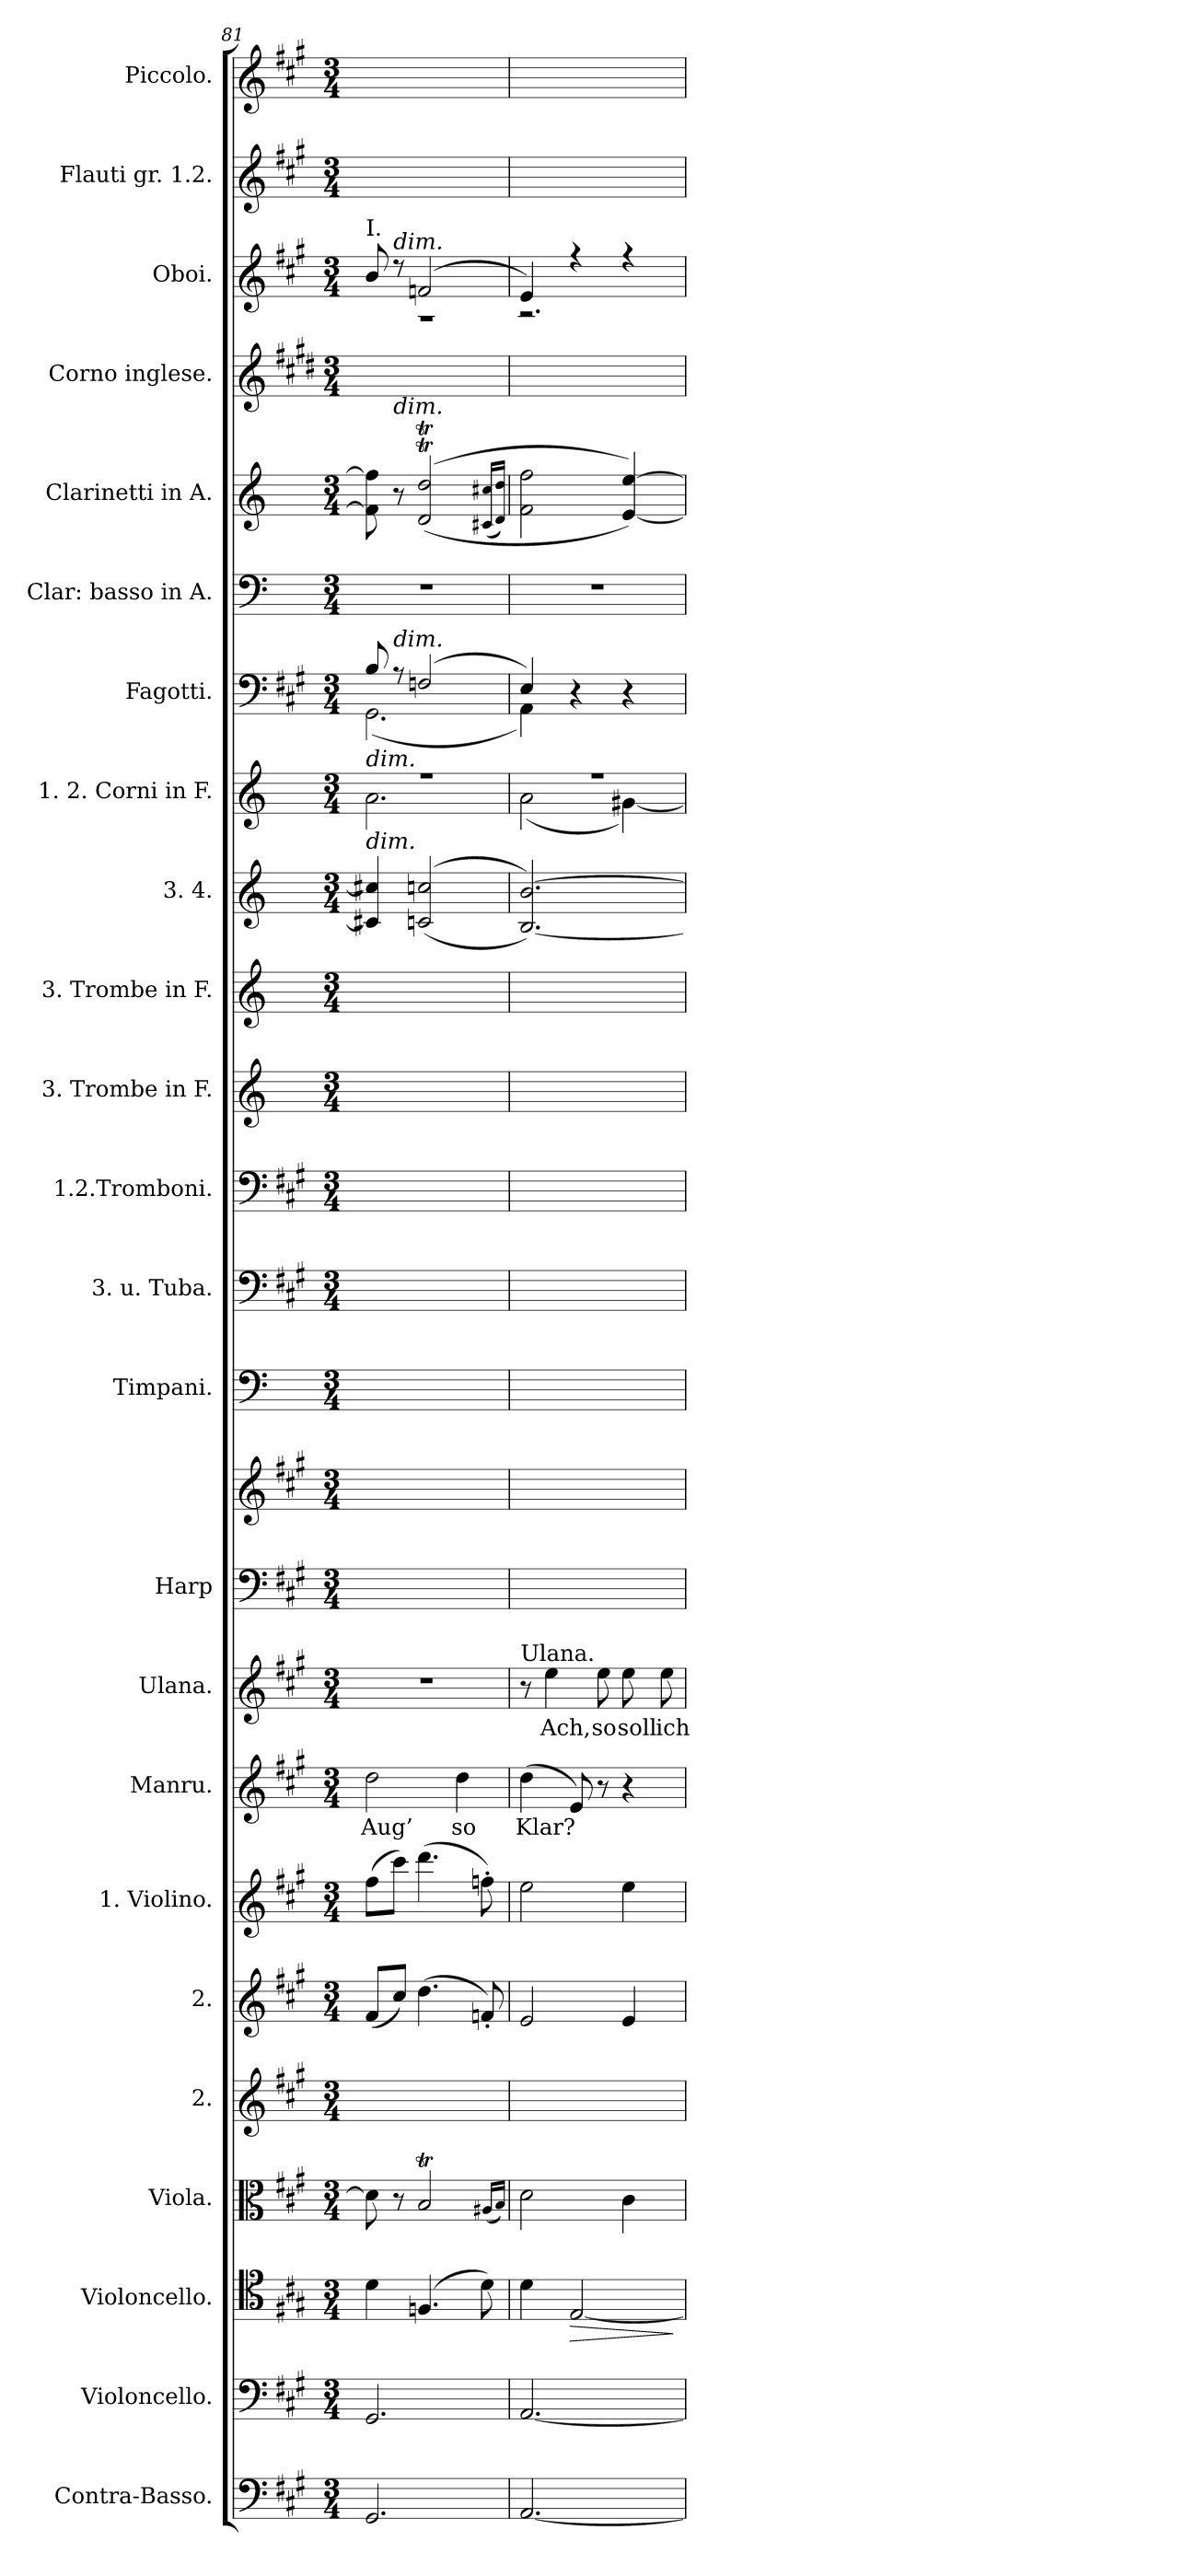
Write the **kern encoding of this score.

**kern	**kern	**kern	**dynam	**kern	**kern	**kern	**kern	**kern	**text	**kern	**text	**kern	**kern	**kern	**kern	**kern	**kern	**kern	**kern	**kern	**kern	**kern	**kern	**kern	**kern	**kern	**kern
*part24	*part23	*part22	*part22	*part21	*part20	*part19	*part18	*part17	*part17	*part16	*part16	*part15	*part15	*part14	*part13	*part12	*part11	*part10	*part9	*part8	*part7	*part6	*part5	*part4	*part3	*part2	*part1
*staff25	*staff24	*staff23	*staff23	*staff22	*staff21	*staff20	*staff19	*staff18	*staff18	*staff17	*staff17	*staff16	*staff15	*staff14	*staff13	*staff12	*staff11	*staff10	*staff9	*staff8	*staff7	*staff6	*staff5	*staff4	*staff3	*staff2	*staff1
*I"Contra-Basso.	*I"Violoncello.	*I"Violoncello.	*	*I"Viola.	*I"2.	*I"2.	*I"1. Violino.	*I"Manru.	*	*I"Ulana.	*	*I"Harp	*	*I"Timpani.	*I"3. u. Tuba.	*I"1.2.Tromboni.	*I"3. Trombe in F.	*I"3. Trombe in F.	*I"3. 4.	*I"1. 2. Corni in F.	*I"Fagotti.	*I"Clar: basso in A.	*I"Clarinetti in A.	*I"Corno inglese.	*I"Oboi.	*I"Flauti gr. 1.2.	*I"Piccolo.
*I'C.-B.	*	*	*	*I'Vl.	*	*	*I'1. Viol.	*	*	*	*	*	*	*I'Timp.	*I'3. u. Tub.	*I'1.2. Tromb.	*	*I'Trombe.	*	*I'1. 2. Corni.	*I'Fag.	*I'basso.	*I'1.2. Clar. A.	*I'Cor.ingl.	*I'Ob.	*I'Fl.	*
*clefF4	*clefF4	*clefC4	*	*clefC3	*clefG2	*clefG2	*clefG2	*clefG2	*	*clefG2	*	*clefF4	*clefG2	*clefF4	*clefF4	*clefF4	*clefG2	*clefG2	*clefG2	*clefG2	*clefF4	*clefF4	*clefG2	*clefG2	*clefG2	*clefG2	*clefG2
*	*	*	*	*	*	*	*	*ITrd8c12	*	*	*	*	*	*	*	*	*ITrd-3c-5	*ITrd-3c-5	*ITrd4c7	*ITrd4c7	*	*ITrd2c3	*ITrd2c3	*ITrd4c7	*	*	*
*k[f#c#g#]	*k[f#c#g#]	*k[f#c#g#]	*	*k[f#c#g#]	*k[f#c#g#]	*k[f#c#g#]	*k[f#c#g#]	*k[f#c#g#]	*	*k[f#c#g#]	*	*k[f#c#g#]	*k[f#c#g#]	*k[]	*k[f#c#g#]	*k[f#c#g#]	*k[b-]	*k[b-]	*k[b-]	*k[b-]	*k[f#c#g#]	*k[f#c#g#]	*k[f#c#g#]	*k[f#c#g#]	*k[f#c#g#]	*k[f#c#g#]	*k[f#c#g#]
*M3/4	*M3/4	*M3/4	*	*M3/4	*M3/4	*M3/4	*M3/4	*M3/4	*	*M3/4	*	*M3/4	*M3/4	*M3/4	*M3/4	*M3/4	*M3/4	*M3/4	*M3/4	*M3/4	*M3/4	*M3/4	*M3/4	*M3/4	*M3/4	*M3/4	*M3/4
=81	=81	=81	=81	=81	=81	=81	=81	=81	=81	=81	=81	=81	=81	=81	=81	=81	=81	=81	=81	=81	=81	=81	=81	=81	=81	=81	=81
*	*	*	*	*	*	*	*	*	*	*	*	*	*	*	*	*	*	*	*	*^	*^	*	*	*	*^	*	*
!	!	!	!	!	!	!	!	!	!	!	!	!	!	!	!	!	!	!	!	!	!	!	!	!	!	!	!LO:TX:a:t=I.	!	!	!
!	!	!	!	!	!	!	!	!	!	!	!	!	!	!	!	!	!	!	!	!LO:TX:i:t=dim.	!	!	!	!	!	!	!	!	!	!
!	!	!	!	!	!	!	!	!	!	!	!	!	!	!	!	!	!	!	!LO:TX:i:t=dim.	!	!	!	!	!	!	!	!	!	!	!
2.GG#/	2.GG#/	4d\	.	8d\]	(8f#/Lyy	(8f#/L	(8ff#\L	2d\	Aug’	2.r	.	2.ryy	2.ryy	2.ryy	2.ryy	2.ryy	2.ryy	2.ryy	4F#X]/ 4f#X]/	2.rff	2.d\	8B/	(2.GG#\	2.r	8d]\ 8dd]\	2.ryy	8b/	2.rA	2.ryy	2.ryy
!	!	!	!	!	!	!	!	!	!	!	!	!	!	!	!	!	!	!	!	!	!	!	!	!	!	!	!LO:TX:a:i:t=dim.	!	!	!
!	!	!	!	!	!	!	!	!	!	!	!	!	!	!	!	!	!	!	!	!	!	!	!	!	!LO:TX:i:t=dim.	!	!	!	!	!
!	!	!	!	!	!	!	!	!	!	!	!	!	!	!	!	!	!	!	!	!	!	!LO:TX:a:i:t=dim.	!	!	!	!	!	!	!	!
.	.	.	.	8r	8cc#/Jyy)	8cc#/J)	8ccc#\J)	.	.	.	.	.	.	.	.	.	.	.	.	.	.	8rA	.	.	8r	.	8r	.	.	.
.	.	(4.Fn/	.	2BT/	(4.dd\yy	(4.dd\	(4.ddd\	.	.	.	.	.	.	.	.	.	.	.	(<(>2Fn/ 2fn/	.	.	(2Fn/	.	.	(<(>2BT/ 2bT/	.	(2fn/	.	.	.
.	.	.	.	.	.	.	.	4d\	so	.	.	.	.	.	.	.	.	.	.	.	.	.	.	.	.	.	.	.	.	.
.	.	8d\)	.	.	8fn'/yy)	8fn'/)	8ffn'\)	.	.	.	.	.	.	.	.	.	.	.	.	.	.	.	.	.	.	.	.	.	.	.
.	.	.	.	(16qqA#X/LL	.	.	.	.	.	.	.	.	.	.	.	.	.	.	.	.	.	.	.	.	(16qqA#X/ 16qqa#X/LL	.	.	.	.	.
.	.	.	.	16qqB/JJ)	.	.	.	.	.	.	.	.	.	.	.	.	.	.	.	.	.	.	.	.	16qqB/ 16qqb/JJ)	.	.	.	.	.
=82	=82	=82	=82	=82	=82	=82	=82	=82	=82	=82	=82	=82	=82	=82	=82	=82	=82	=82	=82	=82	=82	=82	=82	=82	=82	=82	=82	=82	=82	=82
!	!	!	!	!	!	!	!	!	!	!LO:TX:a:t=Ulana.	!	!	!	!	!	!	!	!	!	!	!	!	!	!	!	!	!	!	!	!
[2.AA/	[2.AA/	4d\	.	2dTTT\	2e/yy	2e/	2ee\	(4d\	Klar?	8r	.	2.ryy	2.ryy	2.ryy	2.ryy	2.ryy	2.ryy	2.ryy	[2.E/ [2.e/))	2.rff	(2d\	4E/)	4AA\)	2.r	2dTTT\ 2ddTTT\	2.ryy	4e/)	2.rA	2.ryy	2.ryy
.	.	.	.	.	.	.	.	.	.	4ee\	Ach,	.	.	.	.	.	.	.	.	.	.	.	.	.	.	.	.	.	.	.
!	!	!	!LO:HP:b	!	!	!	!	!	!	!	!	!	!	!	!	!	!	!	!	!	!	!	!	!	!	!	!	!	!	!
.	.	[2E/	>	.	.	.	.	8E/)	.	.	.	.	.	.	.	.	.	.	.	.	.	4r	2ryy	.	.	.	4r	.	.	.
.	.	.	.	.	.	.	.	8r	.	8ee\	so	.	.	.	.	.	.	.	.	.	.	.	.	.	.	.	.	.	.	.
.	.	.	.	4c#\	4e/yy	4e/	4ee\	4r	.	8ee\	soll	.	.	.	.	.	.	.	.	.	[4c#X\)	4r	.	.	[4c#/ [4cc#/))	.	4r	.	.	.
.	.	.	.	.	.	.	.	.	.	8ee\	ich	.	.	.	.	.	.	.	.	.	.	.	.	.	.	.	.	.	.	.
*	*	*	*	*	*	*	*	*	*	*	*	*	*	*	*	*	*	*	*	*v	*v	*	*	*	*	*	*v	*v	*	*
*	*	*	*	*	*	*	*	*	*	*	*	*	*	*	*	*	*	*	*	*	*v	*v	*	*	*	*	*	*
.	.	.	]	.	.	.	.	.	.	.	.	.	.	.	.	.	.	.	.	.	.	.	.	.	.	.	.
=	=	=	=	=	=	=	=	=	=	=	=	=	=	=	=	=	=	=	=	=	=	=	=	=	=	=	=
*-	*-	*-	*-	*-	*-	*-	*-	*-	*-	*-	*-	*-	*-	*-	*-	*-	*-	*-	*-	*-	*-	*-	*-	*-	*-	*-	*-
